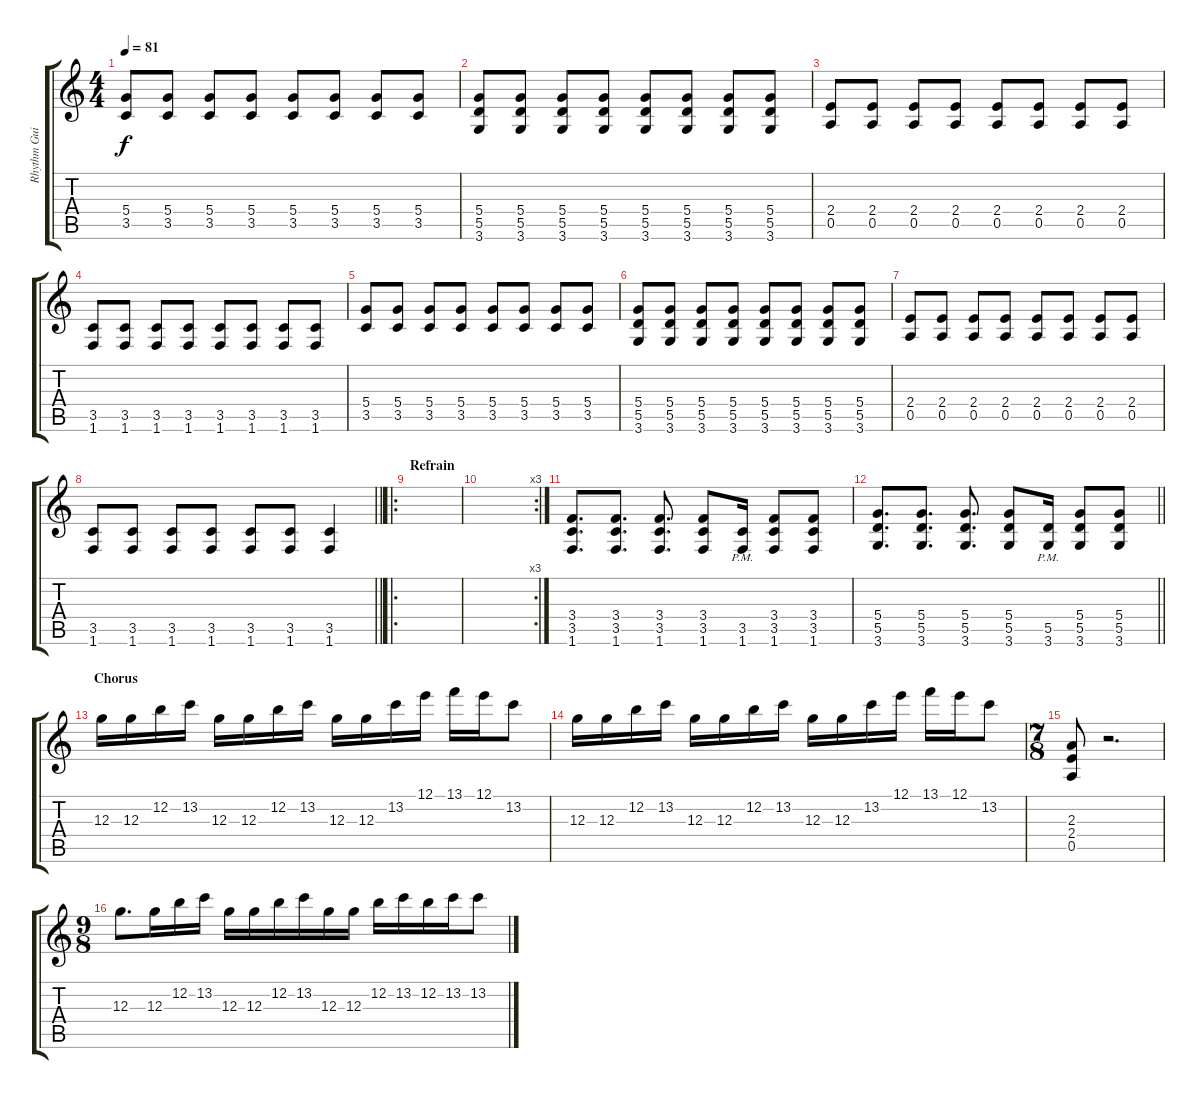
\track ("Rhythm Guitar #2" "Rhythm Gui") {instrument overdrivenguitar}
\staff {score tabs}
\tuning (E4 B3 G3 D3 A2 E2) {hide}
\ts (4 4)
\tempo 81
\clef g2
\ks c
(5.4 3.5).8{dy f} (5.4 3.5).8 (5.4 3.5).8 (5.4 3.5).8 (5.4 3.5).8 (5.4 3.5).8 (5.4 3.5).8 (5.4 3.5).8 |
(5.4 5.5 3.6).8 (5.4 5.5 3.6).8 (5.4 5.5 3.6).8 (5.4 5.5 3.6).8 (5.4 5.5 3.6).8 (5.4 5.5 3.6).8 (5.4 5.5 3.6).8 (5.4 5.5 3.6).8 |
(2.4 0.5).8 (2.4 0.5).8 (2.4 0.5).8 (2.4 0.5).8 (2.4 0.5).8 (2.4 0.5).8 (2.4 0.5).8 (2.4 0.5).8 |
(3.5 1.6).8 (3.5 1.6).8 (3.5 1.6).8 (3.5 1.6).8 (3.5 1.6).8 (3.5 1.6).8 (3.5 1.6).8 (3.5 1.6).8 |
(5.4 3.5).8 (5.4 3.5).8 (5.4 3.5).8 (5.4 3.5).8 (5.4 3.5).8 (5.4 3.5).8 (5.4 3.5).8 (5.4 3.5).8 |
(5.4 5.5 3.6).8 (5.4 5.5 3.6).8 (5.4 5.5 3.6).8 (5.4 5.5 3.6).8 (5.4 5.5 3.6).8 (5.4 5.5 3.6).8 (5.4 5.5 3.6).8 (5.4 5.5 3.6).8 |
(2.4 0.5).8 (2.4 0.5).8 (2.4 0.5).8 (2.4 0.5).8 (2.4 0.5).8 (2.4 0.5).8 (2.4 0.5).8 (2.4 0.5).8 |
\barLineRight lightlight
(3.5 1.6).8 (3.5 1.6).8 (3.5 1.6).8 (3.5 1.6).8 (3.5 1.6).8 (3.5 1.6).8 (3.5 1.6).4 |
\ro
\section ("" "Refrain")
|
\rc 3
|
(3.4 3.5 1.6).8{d} (3.4 3.5 1.6).8{d} (3.4 3.5 1.6).8{d} (3.4 3.5 1.6).8 (3.5{pm} 1.6{pm}).16 (3.4 3.5 1.6).8 (3.4 3.5 1.6).8 |
\barLineRight lightlight
(5.4 5.5 3.6).8{d} (5.4 5.5 3.6).8{d} (5.4 5.5 3.6).8{d} (5.4 5.5 3.6).8 (5.5{pm} 3.6{pm}).16 (5.4 5.5 3.6).8 (5.4 5.5 3.6).8 |
\section ("" "Chorus")
12.3.16 12.3.16 12.2.16 13.2.16 12.3.16 12.3.16 12.2.16 13.2.16 12.3.16 12.3.16 13.2.16 12.1.16 13.1.16 12.1.16 13.2.8 |
12.3.16 12.3.16 12.2.16 13.2.16 12.3.16 12.3.16 12.2.16 13.2.16 12.3.16 12.3.16 13.2.16 12.1.16 13.1.16 12.1.16 13.2.8 |
\ts (7 8)
(2.3 2.4 0.5).8 r.2{d} |
\ts (9 8)
12.3.8{d} 12.3.16 12.2.16 13.2.16 12.3.16 12.3.16 12.2.16 13.2.16 12.3.16 12.3.16 12.2.16 13.2.16 12.2.16 13.2.16 13.2.8
